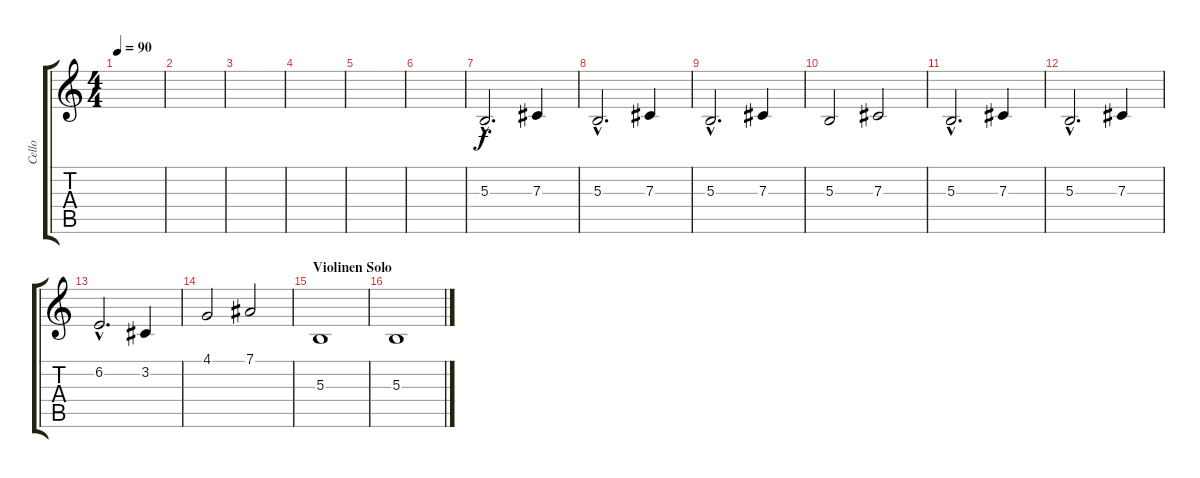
\track ("Cello" "Cello") {instrument cello}
\staff {score tabs}
\tuning (Eb4 Bb3 Gb3 Db3 Ab2 Eb2) {hide}
\ts (4 4)
\tempo 90
\clef g2
\ks c
|
|
|
|
|
|
5.3{hac}.2{d} 7.3.4 |
5.3{hac}.2{d} 7.3.4 |
5.3{hac}.2{d} 7.3.4 |
5.3.2 7.3.2 |
5.3{hac}.2{d} 7.3.4 |
5.3{hac}.2{d} 7.3.4 |
6.2{hac}.2{d} 3.2.4 |
4.1.2 7.1.2 |
\section ("" "Violinen Solo")
5.3.1{dy f} |
5.3.1
